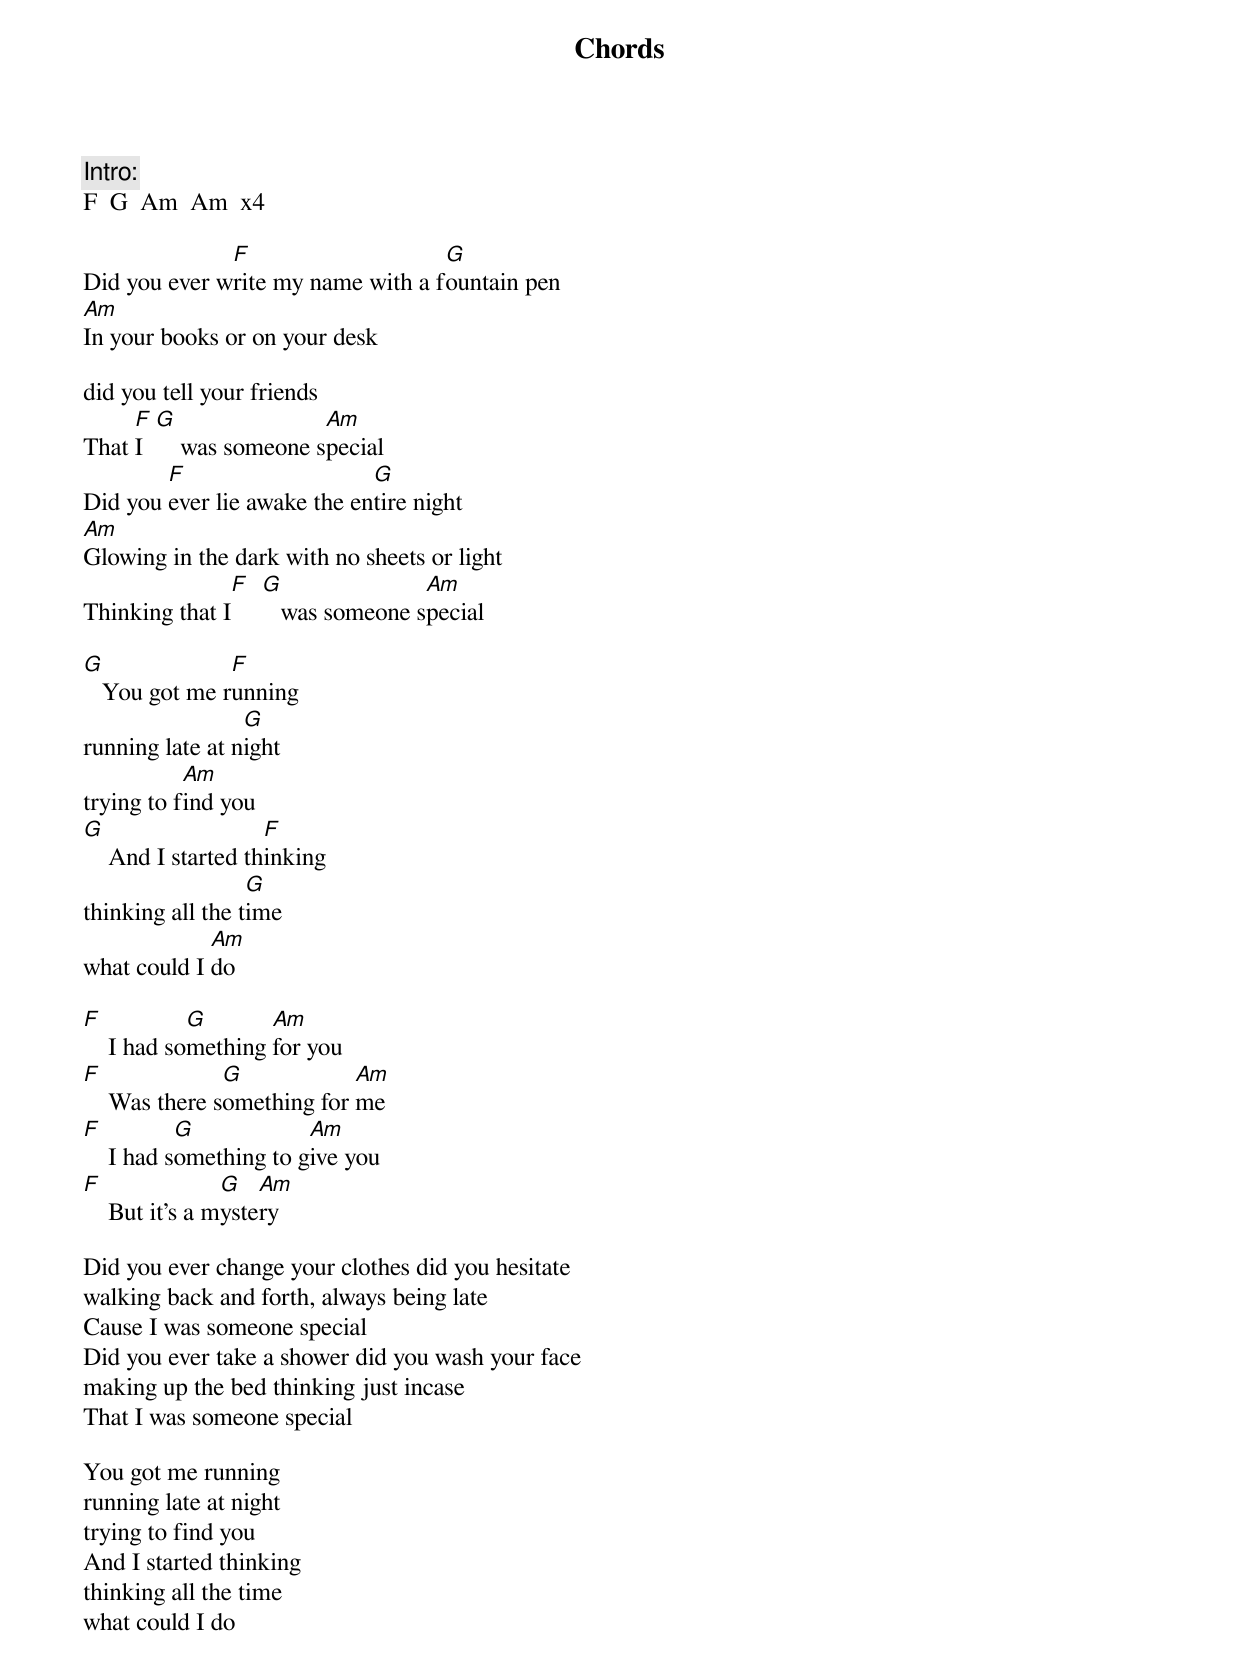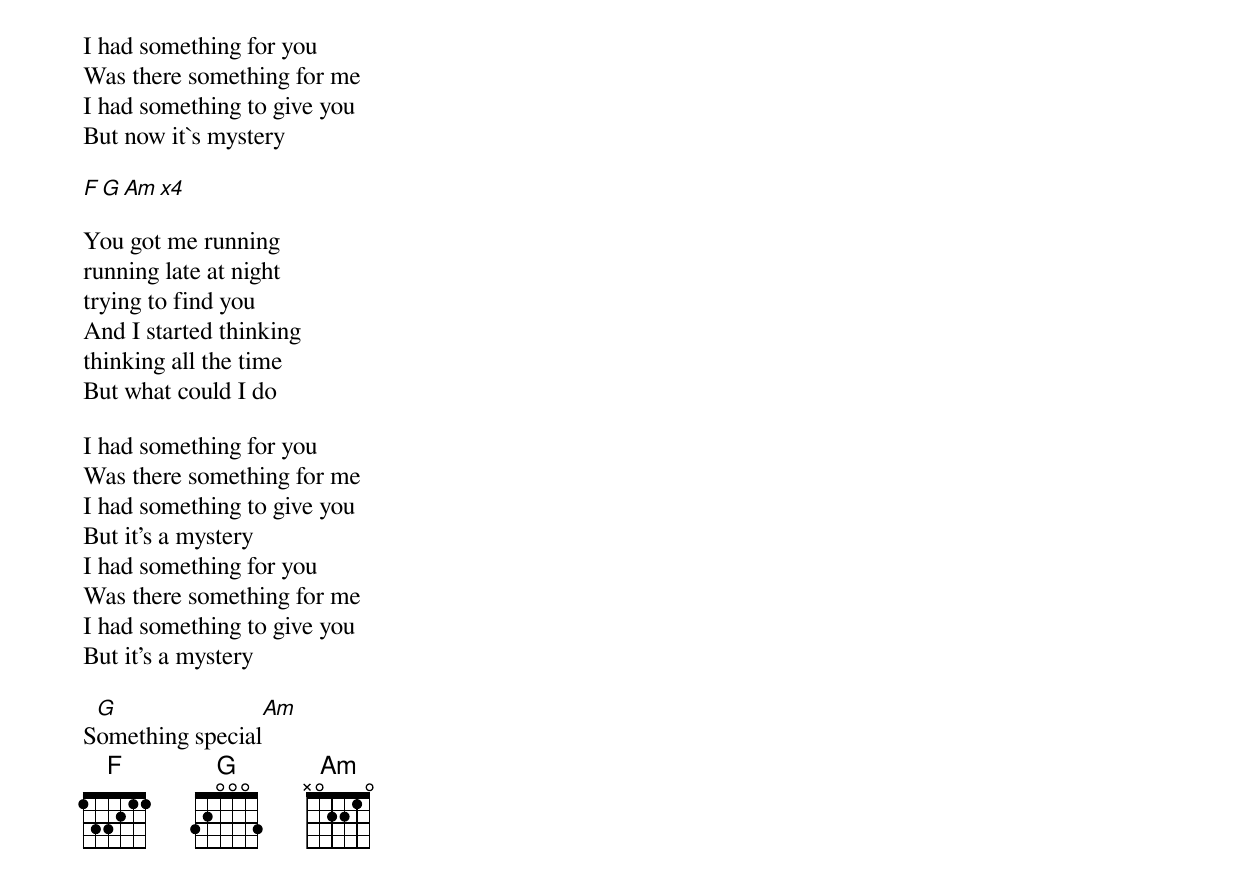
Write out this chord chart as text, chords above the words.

Chords

Intro:
F  G  Am  Am  x4

              F                    G
Did you ever write my name with a fountain pen
Am
In your books or on your desk

did you tell your friends
     F  G                Am
That I      was someone special
        F                    G
Did you ever lie awake the entire night
Am
Glowing in the dark with no sheets or light
               F G               Am
Thinking that I     was someone special

G              F
   You got me running
                 G
running late at night
           Am
trying to find you
G                   F
    And I started thinking
                  G
thinking all the time
             Am
what could I do

F           G       Am
    I had something for you
F              G            Am
    Was there something for me
F          G            Am
    I had something to give you
F               G   Am
    But it's a mystery

Did you ever change your clothes did you hesitate
walking back and forth, always being late
Cause I was someone special
Did you ever take a shower did you wash your face
making up the bed thinking just incase
That I was someone special

You got me running
running late at night
trying to find you
And I started thinking
thinking all the time
what could I do

I had something for you
Was there something for me
I had something to give you
But now it`s mystery

F G Am x4

You got me running
running late at night
trying to find you
And I started thinking
thinking all the time
But what could I do

I had something for you
Was there something for me
I had something to give you
But it's a mystery
I had something for you
Was there something for me
I had something to give you
But it's a mystery

 G                  Am
Something special
